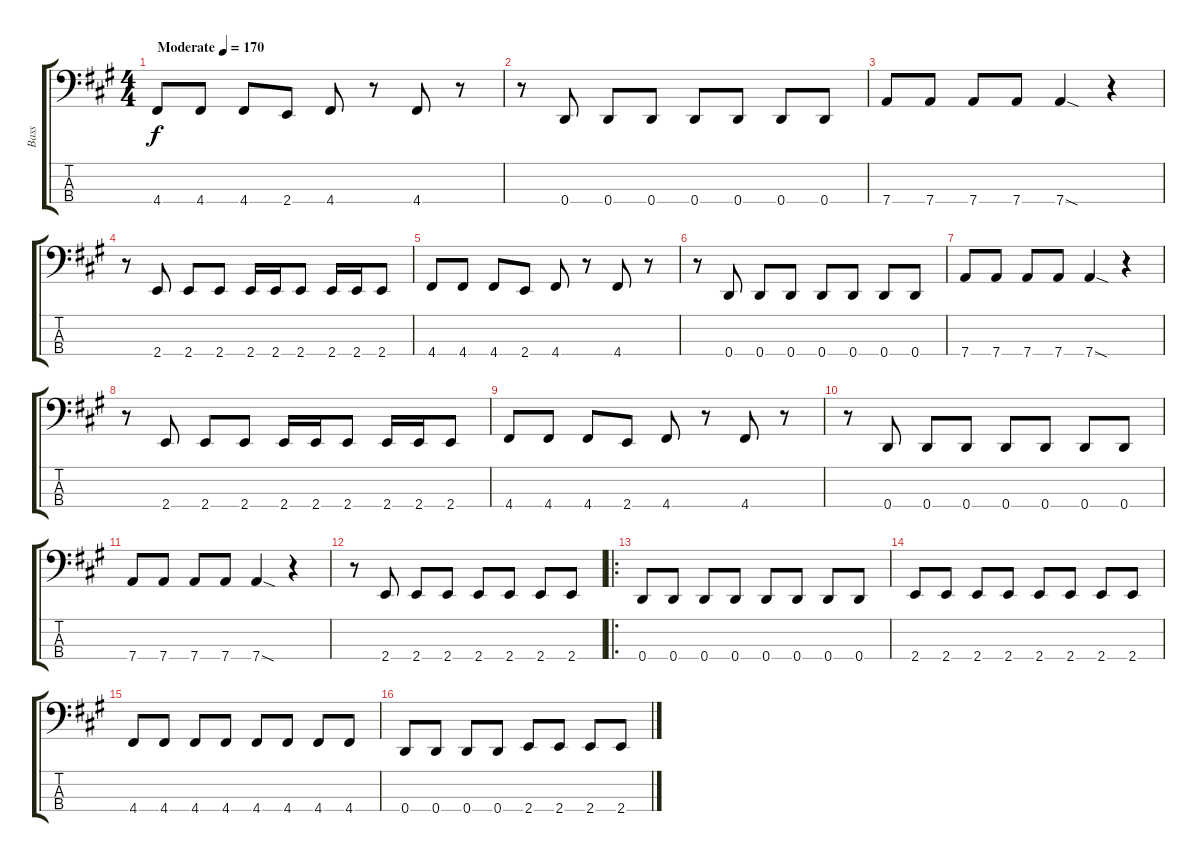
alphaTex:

\track ("Bass" "Bass") {instrument electricbasspick}
\staff {score tabs}
\tuning (G2 D2 A1 D1) {hide}
\ts (4 4)
\tempo (170 "Moderate")
\clef f4
\ks a
4.4.8{dy f instrument electricbasspick} 4.4.8 4.4.8 2.4.8 4.4.8 r.8 4.4.8 r.8 |
r.8 0.4.8 0.4.8 0.4.8 0.4.8 0.4.8 0.4.8 0.4.8 |
7.4.8 7.4.8 7.4.8 7.4.8 7.4{sod}.4 r.4 |
r.8 2.4.8 2.4.8 2.4.8 2.4.16 2.4.16 2.4.8 2.4.16 2.4.16 2.4.8 |
4.4.8 4.4.8 4.4.8 2.4.8 4.4.8 r.8 4.4.8 r.8 |
r.8 0.4.8 0.4.8 0.4.8 0.4.8 0.4.8 0.4.8 0.4.8 |
7.4.8 7.4.8 7.4.8 7.4.8 7.4{sod}.4 r.4 |
r.8 2.4.8 2.4.8 2.4.8 2.4.16 2.4.16 2.4.8 2.4.16 2.4.16 2.4.8 |
4.4.8 4.4.8 4.4.8 2.4.8 4.4.8 r.8 4.4.8 r.8 |
r.8 0.4.8 0.4.8 0.4.8 0.4.8 0.4.8 0.4.8 0.4.8 |
7.4.8 7.4.8 7.4.8 7.4.8 7.4{sod}.4 r.4 |
r.8 2.4.8 2.4.8 2.4.8 2.4.8 2.4.8 2.4.8 2.4.8 |
\ro
0.4.8 0.4.8 0.4.8 0.4.8 0.4.8 0.4.8 0.4.8 0.4.8 |
2.4.8 2.4.8 2.4.8 2.4.8 2.4.8 2.4.8 2.4.8 2.4.8 |
4.4.8 4.4.8 4.4.8 4.4.8 4.4.8 4.4.8 4.4.8 4.4.8 |
0.4.8 0.4.8 0.4.8 0.4.8 2.4.8 2.4.8 2.4.8 2.4.8
